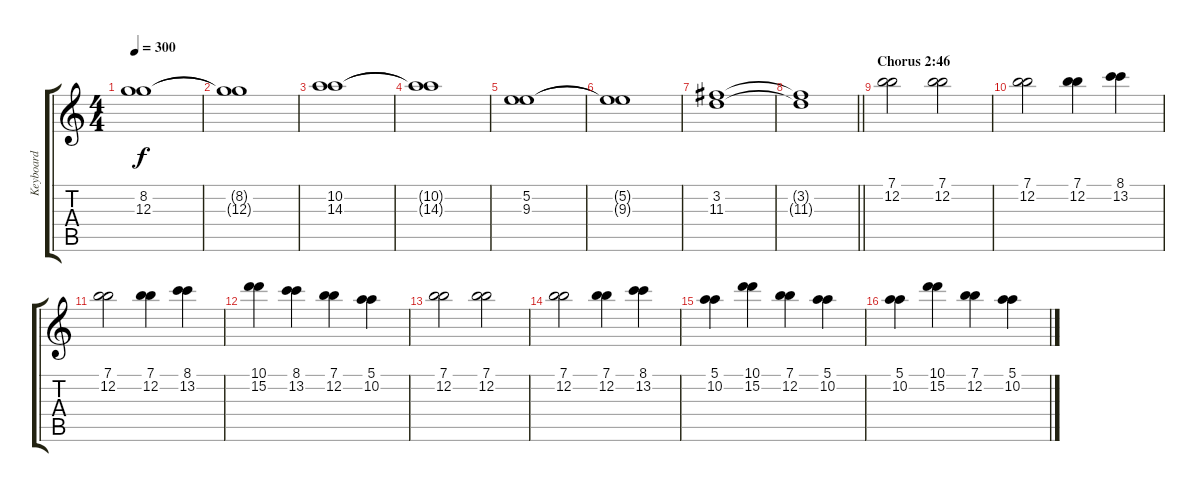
\track ("Keyboard" "Keyboard") {instrument electricguitarjazz}
\staff {score tabs}
\tuning (E4 B3 G3 D3 A2 E2) {hide}
\ts (4 4)
\tempo 300
\clef g2
\ks c
(8.2 12.3).1{dy f} |
(8.2{t} 12.3{t}).1 |
(10.2 14.3).1 |
(10.2{t} 14.3{t}).1 |
(5.2 9.3).1 |
(5.2{t} 9.3{t}).1 |
(3.2 11.3).1 |
\barLineRight lightlight
(3.2{t} 11.3{t}).1 |
\section ("" "Chorus 2:46")
(7.1 12.2).2 (7.1 12.2).2 |
(7.1 12.2).2 (7.1 12.2).4 (8.1 13.2).4 |
(7.1 12.2).2 (7.1 12.2).4 (8.1 13.2).4 |
(10.1 15.2).4 (8.1 13.2).4 (7.1 12.2).4 (5.1 10.2).4 |
(7.1 12.2).2 (7.1 12.2).2 |
(7.1 12.2).2 (7.1 12.2).4 (8.1 13.2).4 |
(5.1 10.2).4 (10.1 15.2).4 (7.1 12.2).4 (5.1 10.2).4 |
(5.1 10.2).4 (10.1 15.2).4 (7.1 12.2).4 (5.1 10.2).4
